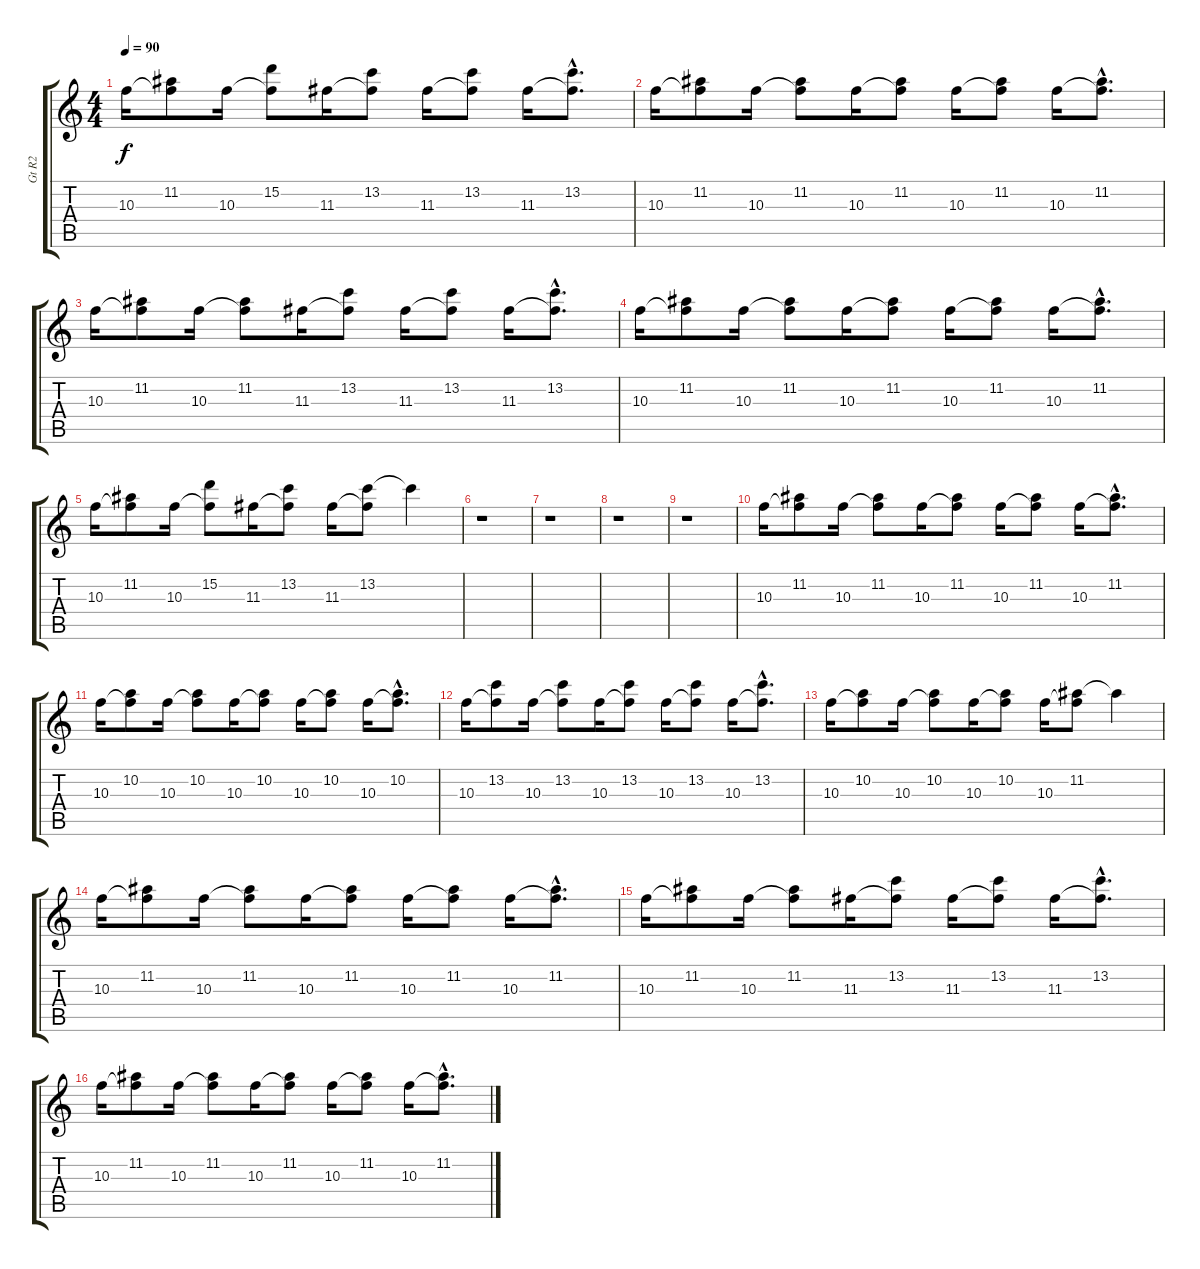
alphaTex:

\track ("Gt R2" "Gt R2") {instrument electricguitarjazz}
\staff {score tabs}
\tuning (E4 B3 G3 D3 A2 E2) {hide}
\ts (4 4)
\tempo 90
\clef g2
\ks c
10.3.16{dy f} (11.2 10.3{t}).8 10.3.16 (15.2 10.3{t}).8 11.3.16 (13.2 11.3{t}).8 11.3.16 (13.2 11.3{t}).8 11.3.16 (13.2{hac} 11.3{hac t}).8{d} |
10.3.16 (11.2 10.3{t}).8 10.3.16 (11.2 10.3{t}).8 10.3.16 (11.2 10.3{t}).8 10.3.16 (11.2 10.3{t}).8 10.3.16 (11.2{hac} 10.3{hac t}).8{d} |
10.3.16 (11.2 10.3{t}).8 10.3.16 (11.2 10.3{t}).8 11.3.16 (13.2 11.3{t}).8 11.3.16 (13.2 11.3{t}).8 11.3.16 (13.2{hac} 11.3{hac t}).8{d} |
10.3.16 (11.2 10.3{t}).8 10.3.16 (11.2 10.3{t}).8 10.3.16 (11.2 10.3{t}).8 10.3.16 (11.2 10.3{t}).8 10.3.16 (11.2{hac} 10.3{hac t}).8{d} |
10.3.16 (11.2 10.3{t}).8 10.3.16 (15.2 10.3{t}).8 11.3.16 (13.2 11.3{t}).8 11.3.16 (13.2 11.3{t}).8 13.2{t}.4 |
r.1 |
r.1 |
r.1 |
r.1 |
10.3.16 (11.2 10.3{t}).8 10.3.16 (11.2 10.3{t}).8 10.3.16 (11.2 10.3{t}).8 10.3.16 (11.2 10.3{t}).8 10.3.16 (11.2{hac} 10.3{hac t}).8{d} |
10.3.16 (10.2 10.3{t}).8 10.3.16 (10.2 10.3{t}).8 10.3.16 (10.2 10.3{t}).8 10.3.16 (10.2 10.3{t}).8 10.3.16 (10.2{hac} 10.3{hac t}).8{d} |
10.3.16 (13.2 10.3{t}).8 10.3.16 (13.2 10.3{t}).8 10.3.16 (13.2 10.3{t}).8 10.3.16 (13.2 10.3{t}).8 10.3.16 (13.2{hac} 10.3{hac t}).8{d} |
10.3.16 (10.2 10.3{t}).8 10.3.16 (10.2 10.3{t}).8 10.3.16 (10.2 10.3{t}).8 10.3.16 (11.2 10.3{t}).8 11.2{t}.4 |
10.3.16 (11.2 10.3{t}).8 10.3.16 (11.2 10.3{t}).8 10.3.16 (11.2 10.3{t}).8 10.3.16 (11.2 10.3{t}).8 10.3.16 (11.2{hac} 10.3{hac t}).8{d} |
10.3.16 (11.2 10.3{t}).8 10.3.16 (11.2 10.3{t}).8 11.3.16 (13.2 11.3{t}).8 11.3.16 (13.2 11.3{t}).8 11.3.16 (13.2{hac} 11.3{hac t}).8{d} |
10.3.16 (11.2 10.3{t}).8 10.3.16 (11.2 10.3{t}).8 10.3.16 (11.2 10.3{t}).8 10.3.16 (11.2 10.3{t}).8 10.3.16 (11.2{hac} 10.3{hac t}).8{d}
